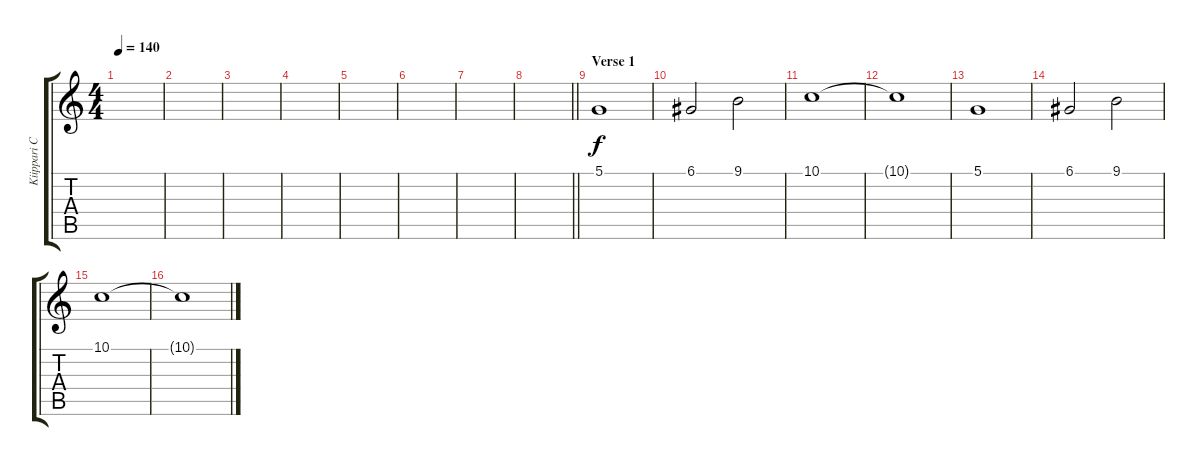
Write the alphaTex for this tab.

\track ("Kiippari Choir" "Kiippari C") {instrument choiraahs}
\staff {score tabs}
\tuning (D4 A3 F3 C3 G2 C2) {hide}
\ts (4 4)
\tempo 140
\clef g2
\ks c
|
|
|
|
|
|
|
\barLineRight lightlight
|
\section ("" "Verse 1")
5.1.1 |
6.1.2 9.1.2 |
10.1.1 |
10.1{t}.1 |
5.1.1 |
6.1.2 9.1.2 |
10.1.1 |
10.1{t}.1
